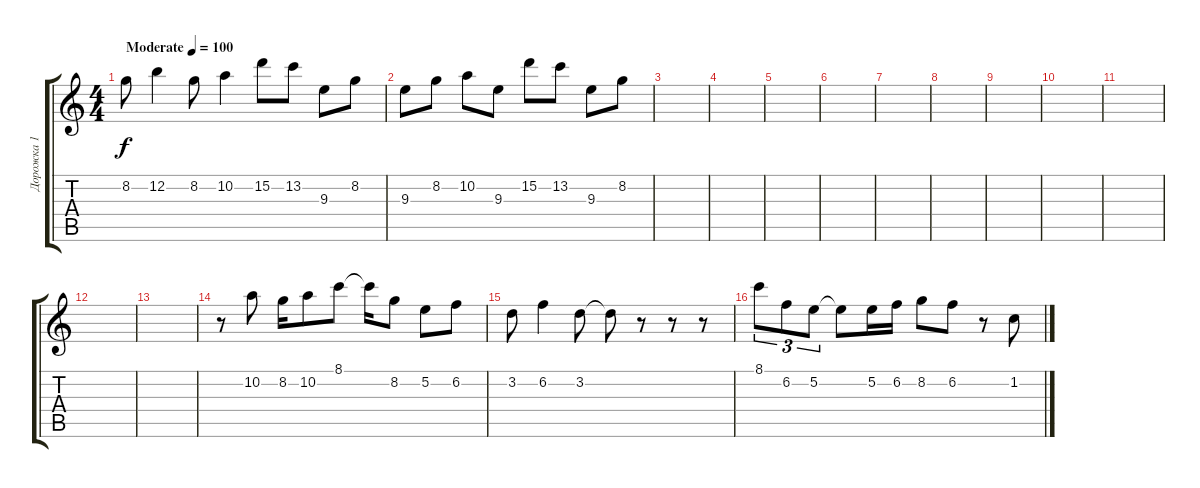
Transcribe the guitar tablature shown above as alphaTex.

\track ("Дорожка 1" "Дорожка 1") {instrument acousticguitarsteel}
\staff {score tabs}
\tuning (E4 B3 G3 D3 A2 E2) {hide}
\ts (4 4)
\tempo (100 "Moderate")
\clef g2
\ks c
8.2.8{dy f instrument acousticguitarsteel} 12.2.4 8.2.8 10.2.4 15.2.8 13.2.8 9.3.8 8.2.8 |
9.3.8 8.2.8 10.2.8 9.3.8 15.2.8 13.2.8 9.3.8 8.2.8 |
|
|
|
|
|
|
|
|
|
|
|
r.8 10.2.8 8.2.16 10.2.8 8.1.8 8.1{t}.16 8.2.8 5.2.8 6.2.8 |
3.2.8 6.2.4 3.2.8 3.2{t}.8 r.8 r.8 r.8 |
8.1.8{tu (3 2)} 6.2.8{tu (3 2)} 5.2.8{tu (3 2)} 5.2{t}.8 5.2.16 6.2.16 8.2.8 6.2.8 r.8 1.2.8
